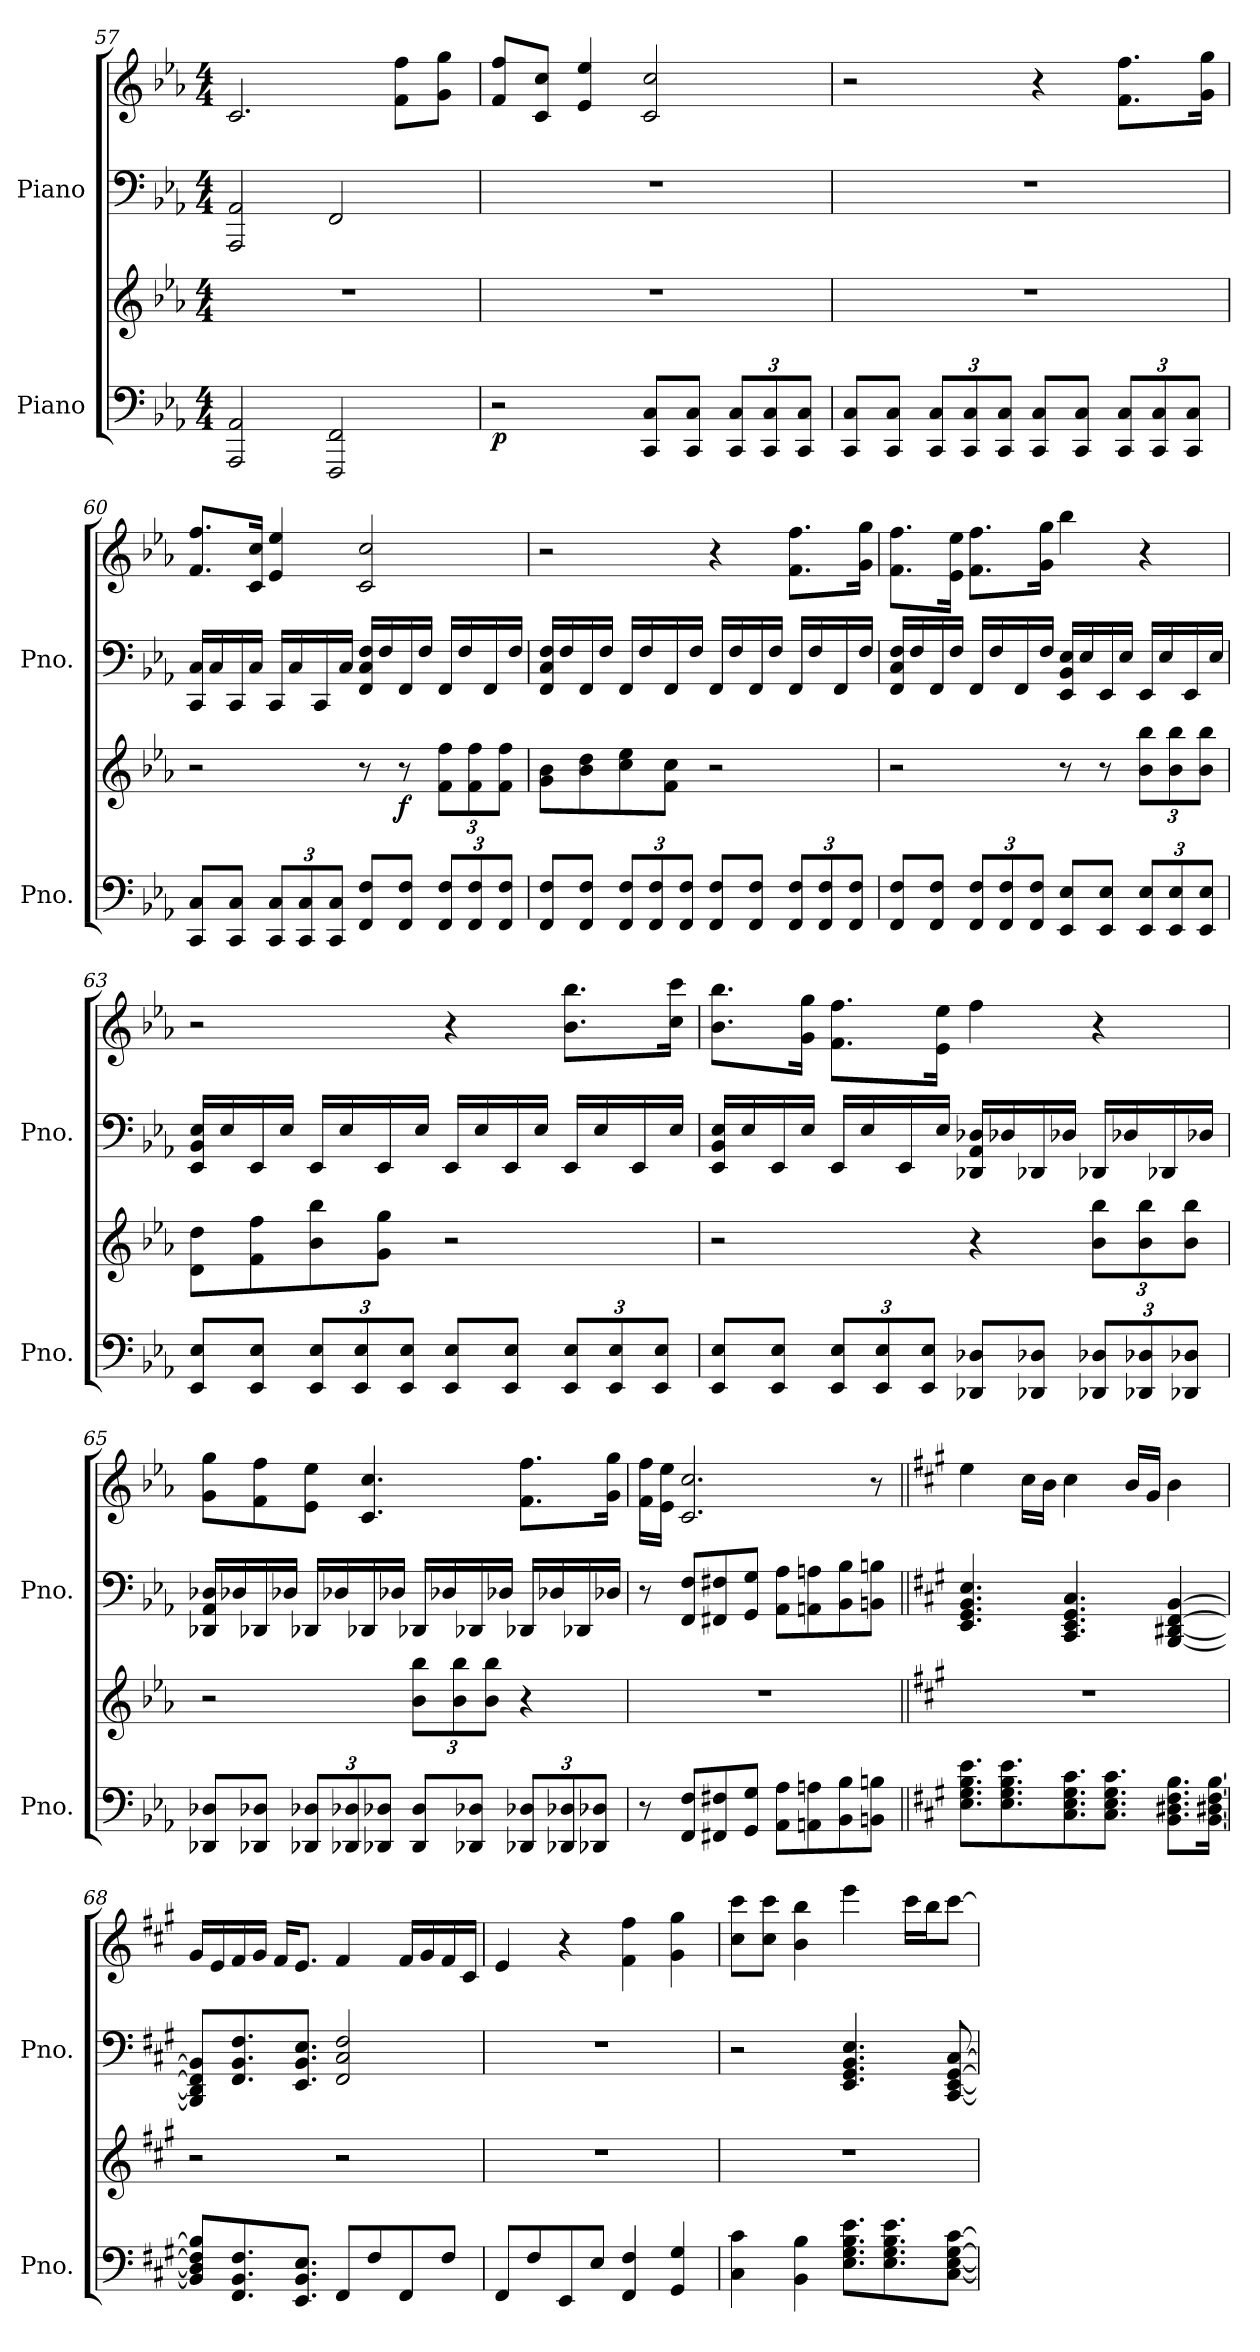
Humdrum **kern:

**kern	**kern	**dynam	**kern	**kern
*part2	*part2	*part2	*part1	*part1
*staff4	*staff3	*staff3/4	*staff2	*staff1
*I"Piano	*	*	*I"Piano	*
*I'Pno.	*	*	*I'Pno.	*
*clefF4	*clefG2	*	*clefF4	*clefG2
*k[b-e-a-]	*k[b-e-a-]	*	*k[b-e-a-]	*k[b-e-a-]
*M4/4	*M4/4	*	*M4/4	*M4/4
=57	=57	=57	=57	=57
2AAA-/ 2AA-/	1r	.	2AAA-/ 2AA-/	2.c/
2FFF/ 2FF/	.	.	2FF/	.
.	.	.	.	8f\ 8ff\L
.	.	.	.	8g\ 8gg\J
=58	=58	=58	=58	=58
!	!	!LO:DY:b=2	!	!
2r	1r	p	1r	8f/ 8ff/L
.	.	.	.	8c/ 8cc/J
.	.	.	.	4e-/ 4ee-/
8CC/ 8C/L	.	.	.	2c/ 2cc/
8CC/ 8C/J	.	.	.	.
*Xbrackettup	*	*	*	*
12CC/ 12C/L	.	.	.	.
12CC/ 12C/	.	.	.	.
12CC/ 12C/J	.	.	.	.
!!LO:PB:g=z
=59	=59	=59	=59	=59
8CC/ 8C/L	1r	.	1r	2r
8CC/ 8C/J	.	.	.	.
12CC/ 12C/L	.	.	.	.
12CC/ 12C/	.	.	.	.
12CC/ 12C/J	.	.	.	.
8CC/ 8C/L	.	.	.	4r
8CC/ 8C/J	.	.	.	.
12CC/ 12C/L	.	.	.	8.f\ 8.ff\L
12CC/ 12C/	.	.	.	.
12CC/ 12C/J	.	.	.	.
.	.	.	.	16g\ 16gg\Jk
=60	=60	=60	=60	=60
8CC/ 8C/L	2r	.	16CC/ 16C/LL	8.f/ 8.ff/L
.	.	.	16C/	.
8CC/ 8C/J	.	.	16CC/	.
.	.	.	16C/JJ	16c/ 16cc/Jk
12CC/ 12C/L	.	.	16CC/LL	4e-/ 4ee-/
.	.	.	16C/	.
12CC/ 12C/	.	.	.	.
.	.	.	16CC/	.
12CC/ 12C/J	.	.	.	.
.	.	.	16C/JJ	.
8FF/ 8F/L	8r	.	16FF/ 16C/ 16F/LL	2c/ 2cc/
.	.	.	16F/	.
!	!	!LO:DY:b	!	!
8FF/ 8F/J	8r	f	16FF/	.
.	.	.	16F/JJ	.
*	*Xbrackettup	*	*	*
12FF/ 12F/L	12f\ 12ff\L	.	16FF/LL	.
.	.	.	16F/	.
12FF/ 12F/	12f\ 12ff\	.	.	.
.	.	.	16FF/	.
12FF/ 12F/J	12f\ 12ff\J	.	.	.
.	.	.	16F/JJ	.
!!LO:LB:g=z
=61	=61	=61	=61	=61
8FF/ 8F/L	8g\ 8b-\L	.	16FF/ 16C/ 16F/LL	2r
.	.	.	16F/	.
8FF/ 8F/J	8b-\ 8dd\	.	16FF/	.
.	.	.	16F/JJ	.
12FF/ 12F/L	8cc\ 8ee-\	.	16FF/LL	.
.	.	.	16F/	.
12FF/ 12F/	.	.	.	.
.	8f\ 8cc\J	.	16FF/	.
12FF/ 12F/J	.	.	.	.
.	.	.	16F/JJ	.
8FF/ 8F/L	2r	.	16FF/LL	4r
.	.	.	16F/	.
8FF/ 8F/J	.	.	16FF/	.
.	.	.	16F/JJ	.
12FF/ 12F/L	.	.	16FF/LL	8.f\ 8.ff\L
.	.	.	16F/	.
12FF/ 12F/	.	.	.	.
.	.	.	16FF/	.
12FF/ 12F/J	.	.	.	.
.	.	.	16F/JJ	16g\ 16gg\Jk
=62	=62	=62	=62	=62
8FF/ 8F/L	2r	.	16FF/ 16C/ 16F/LL	8.f\ 8.ff\L
.	.	.	16F/	.
8FF/ 8F/J	.	.	16FF/	.
.	.	.	16F/JJ	16e-\ 16ee-\Jk
12FF/ 12F/L	.	.	16FF/LL	8.f\ 8.ff\L
.	.	.	16F/	.
12FF/ 12F/	.	.	.	.
.	.	.	16FF/	.
12FF/ 12F/J	.	.	.	.
.	.	.	16F/JJ	16g\ 16gg\Jk
8EE-/ 8E-/L	8r	.	16EE-/ 16BB-/ 16E-/LL	4bb-\
.	.	.	16E-/	.
8EE-/ 8E-/J	8r	.	16EE-/	.
.	.	.	16E-/JJ	.
12EE-/ 12E-/L	12b-\ 12bb-\L	.	16EE-/LL	4r
.	.	.	16E-/	.
12EE-/ 12E-/	12b-\ 12bb-\	.	.	.
.	.	.	16EE-/	.
12EE-/ 12E-/J	12b-\ 12bb-\J	.	.	.
.	.	.	16E-/JJ	.
!!LO:PB:g=z
=63	=63	=63	=63	=63
8EE-/ 8E-/L	8d\ 8dd\L	.	16EE-/ 16BB-/ 16E-/LL	2r
.	.	.	16E-/	.
8EE-/ 8E-/J	8f\ 8ff\	.	16EE-/	.
.	.	.	16E-/JJ	.
12EE-/ 12E-/L	8b-\ 8bb-\	.	16EE-/LL	.
.	.	.	16E-/	.
12EE-/ 12E-/	.	.	.	.
.	8g\ 8gg\J	.	16EE-/	.
12EE-/ 12E-/J	.	.	.	.
.	.	.	16E-/JJ	.
8EE-/ 8E-/L	2r	.	16EE-/LL	4r
.	.	.	16E-/	.
8EE-/ 8E-/J	.	.	16EE-/	.
.	.	.	16E-/JJ	.
12EE-/ 12E-/L	.	.	16EE-/LL	8.b-\ 8.bb-\L
.	.	.	16E-/	.
12EE-/ 12E-/	.	.	.	.
.	.	.	16EE-/	.
12EE-/ 12E-/J	.	.	.	.
.	.	.	16E-/JJ	16cc\ 16ccc\Jk
=64	=64	=64	=64	=64
8EE-/ 8E-/L	2r	.	16EE-/ 16BB-/ 16E-/LL	8.b-\ 8.bb-\L
.	.	.	16E-/	.
8EE-/ 8E-/J	.	.	16EE-/	.
.	.	.	16E-/JJ	16g\ 16gg\Jk
12EE-/ 12E-/L	.	.	16EE-/LL	8.f\ 8.ff\L
.	.	.	16E-/	.
12EE-/ 12E-/	.	.	.	.
.	.	.	16EE-/	.
12EE-/ 12E-/J	.	.	.	.
.	.	.	16E-/JJ	16e-\ 16ee-\Jk
8DD-X/ 8D-X/L	4r	.	16DD-X/ 16AA-/ 16D-X/LL	4ff\
.	.	.	16D-X/	.
8DD-X/ 8D-X/J	.	.	16DD-X/	.
.	.	.	16D-X/JJ	.
12DD-X/ 12D-X/L	12b-\ 12bb-\L	.	16DD-X/LL	4r
.	.	.	16D-X/	.
12DD-X/ 12D-X/	12b-\ 12bb-\	.	.	.
.	.	.	16DD-X/	.
12DD-X/ 12D-X/J	12b-\ 12bb-\J	.	.	.
.	.	.	16D-X/JJ	.
!!LO:LB:g=z
=65	=65	=65	=65	=65
8DD-X/ 8D-X/L	2r	.	16DD-X/ 16AA-/ 16D-X/LL	8g\ 8gg\L
.	.	.	16D-X/	.
8DD-X/ 8D-X/J	.	.	16DD-X/	8f\ 8ff\
.	.	.	16D-X/JJ	.
12DD-X/ 12D-X/L	.	.	16DD-X/LL	8e-\ 8ee-\J
.	.	.	16D-X/	.
12DD-X/ 12D-X/	.	.	.	.
.	.	.	16DD-X/	4.c/ 4.cc/
12DD-X/ 12D-X/J	.	.	.	.
.	.	.	16D-X/JJ	.
8DD-/ 8D-/L	12b-\ 12bb-\L	.	16DD-X/LL	.
.	.	.	16D-X/	.
.	12b-\ 12bb-\	.	.	.
8DD-X/ 8D-X/J	.	.	16DD-X/	.
.	12b-\ 12bb-\J	.	.	.
.	.	.	16D-X/JJ	.
12DD-X/ 12D-X/L	4r	.	16DD-X/LL	8.f\ 8.ff\L
.	.	.	16D-X/	.
12DD-X/ 12D-X/	.	.	.	.
.	.	.	16DD-X/	.
12DD-X/ 12D-X/J	.	.	.	.
.	.	.	16D-X/JJ	16g\ 16gg\Jk
=66	=66	=66	=66	=66
8r	1r	.	8r	16f\ 16ff\LL
.	.	.	.	16e-\ 16ee-\JJ
8FF/ 8F/L	.	.	8FF/ 8F/L	2.c/ 2.cc/
8FF#X/ 8F#X/	.	.	8FF#X/ 8F#X/	.
8GG/ 8G/J	.	.	8GG/ 8G/J	.
8AA-\ 8A-\L	.	.	8AA-\ 8A-\L	.
8AAn\ 8An\	.	.	8AAn\ 8An\	.
8BB-\ 8B-\	.	.	8BB-\ 8B-\	.
8BBn\ 8Bn\J	.	.	8BBn\ 8Bn\J	8r
!!LO:PB:g=z
=67||	=67||	=67||	=67||	=67||
*k[f#c#g#]	*k[f#c#g#]	*	*k[f#c#g#]	*k[f#c#g#]
8.E\ 8.G#\ 8.B\ 8.e\L	1r	.	4.EE/ 4.GG#/ 4.BB/ 4.E/	4ee\
8.E\ 8.G#\ 8.B\ 8.e\	.	.	.	.
.	.	.	.	16cc#\LL
.	.	.	.	16b\JJ
8.C#\ 8.E\ 8.G#\ 8.c#\	.	.	4.CC#/ 4.EE/ 4.GG#/ 4.C#/	4cc#\
8.C#\ 8.E\ 8.G#\ 8.c#\J	.	.	.	.
.	.	.	.	16b/LL
.	.	.	.	16g#/JJ
8.BB\ 8.D#X\ 8.F#\ 8.B\L	.	.	[4BBB/ [4DD#X/ [4FF#/ [4BB/	4b\
[16BB\ [16D#X\ [16F#\ [16B\Jk	.	.	.	.
=68	=68	=68	=68	=68
8BB/] 8D#/] 8F#/] 8B/]L	2r	.	8BBB/] 8DD#/] 8FF#/] 8BB/]L	16g#/LL
.	.	.	.	16e/
8.FF#/ 8.BB/ 8.F#/	.	.	8.FF#/ 8.BB/ 8.F#/	16f#/
.	.	.	.	16g#/JJ
.	.	.	.	16f#/KL
8.EE/ 8.BB/ 8.E/J	.	.	8.EE/ 8.BB/ 8.E/J	8.e/J
8FF#/L	2r	.	2FF#/ 2C#/ 2F#/	4f#/
8F#/	.	.	.	.
8FF#/	.	.	.	16f#/LL
.	.	.	.	16g#/
8F#/J	.	.	.	16f#/
.	.	.	.	16c#/JJ
=69	=69	=69	=69	=69
8FF#/L	1r	.	1r	4e/
8F#/	.	.	.	.
8EE/	.	.	.	4r
8E/J	.	.	.	.
4FF#/ 4F#/	.	.	.	4f#\ 4ff#\
4GG#/ 4G#/	.	.	.	4g#\ 4gg#\
=70	=70	=70	=70	=70
4C#\ 4c#\	1r	.	2r	8cc#\ 8ccc#\L
.	.	.	.	8cc#\ 8ccc#\J
4BB\ 4B\	.	.	.	4b\ 4bb\
8.E\ 8.G#\ 8.B\ 8.e\L	.	.	4.EE/ 4.GG#/ 4.BB/ 4.E/	4eee\
8.E\ 8.G#\ 8.B\ 8.e\	.	.	.	.
.	.	.	.	16ccc#\LL
.	.	.	.	16bb\J
[8C#\ [8E\ [8G#\ [8c#\J	.	.	[8CC#/ [8EE/ [8GG#/ [8C#/	[8ccc#\J
=	=	=	=	=
*-	*-	*-	*-	*-
